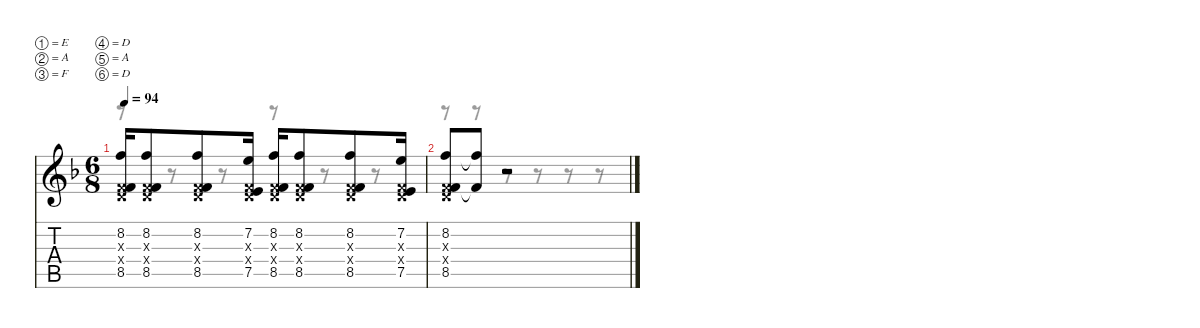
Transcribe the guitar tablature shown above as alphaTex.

\defaultSystemsLayout 4
\hideDynamics
\bracketExtendMode nobrackets
\singleTrackTrackNamePolicy hidden
\multiTrackTrackNamePolicy hidden
\otherSystemsTrackNameOrientation horizontal
\track ("Overdub" "dist.guit.") {instrument distortionguitar}
\staff {score tabs}
\tuning (E4 A3 F3 D3 A2 D2)
\voice
\ts (6 8)
\tempo 94
\clef g2
\ks dminor
(8.2{acc forcenatural} 0.3{x acc forcenatural} 0.4{x acc forcenatural} 8.5{acc forcenatural}).16{dy mf} (8.2{acc forcenatural} 0.3{x acc forcenatural} 0.4{x acc forcenatural} 8.5{acc forcenatural}).8 (8.2{acc forcenatural} 0.3{x acc forcenatural} 0.4{x acc forcenatural} 8.5{acc forcenatural}).8 (7.2{acc forcenatural} 0.3{x acc forcenatural} 0.4{x acc forcenatural} 7.5{acc forcenatural}).16 (8.2{acc forcenatural} 0.3{x acc forcenatural} 0.4{x acc forcenatural} 8.5{acc forcenatural}).16 (8.2{acc forcenatural} 0.3{x acc forcenatural} 0.4{x acc forcenatural} 8.5{acc forcenatural}).8 (8.2{acc forcenatural} 0.3{x acc forcenatural} 0.4{x acc forcenatural} 8.5{acc forcenatural}).8 (7.2{acc forcenatural} 0.3{x acc forcenatural} 0.4{x acc forcenatural} 7.5{acc forcenatural}).16 |
(8.2{acc forcenatural} 0.3{x acc forcenatural} 0.4{x acc forcenatural} 8.5{acc forcenatural}).8 (8.2{t acc forcenatural} 8.5{t acc forcenatural}).8{dy f} r.2
\voice
\clef g2
\ottava regular
\simile none
\ks dminor
r.8{dy mf} r.8 r.8 r.8 r.8 r.8 |
r.8 r.8 r.8 r.8 r.8 r.8
